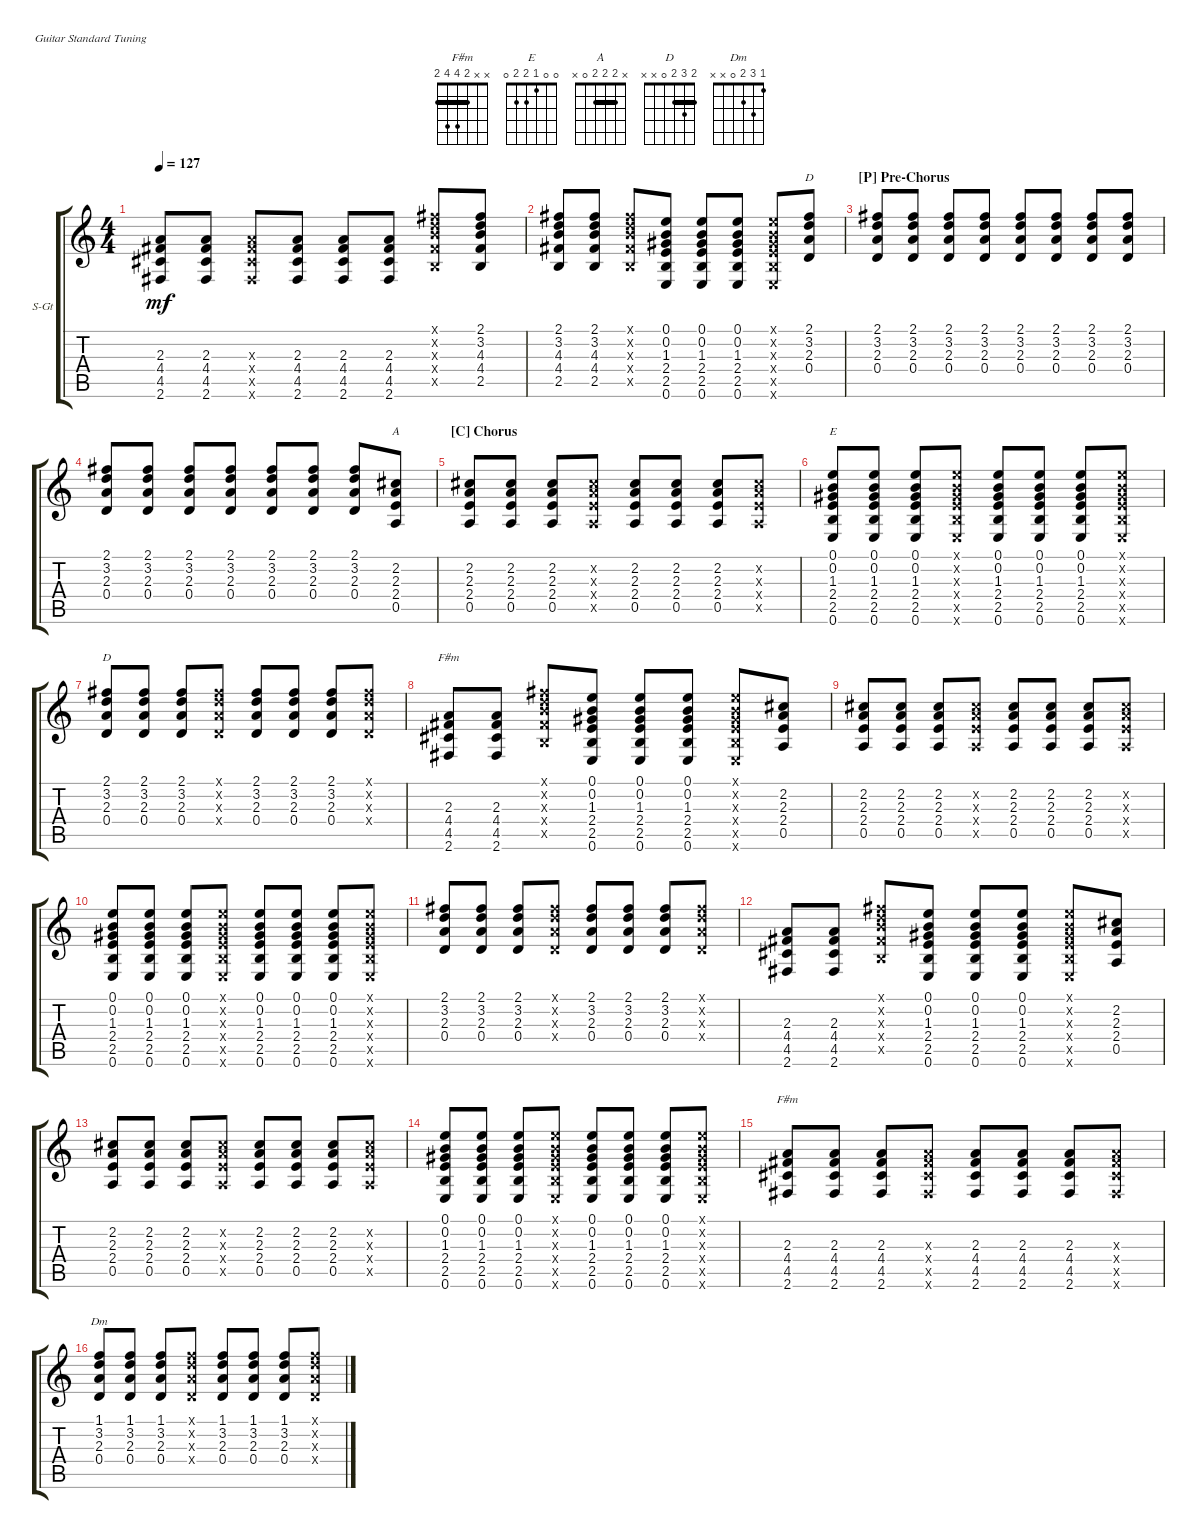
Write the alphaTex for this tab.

\defaultSystemsLayout 4
\bracketExtendMode groupsimilarinstruments
\firstSystemTrackNameOrientation horizontal
\otherSystemsTrackNameOrientation horizontal
\track ("Rhythm Steel Guitar" "S-Gt") {instrument acousticguitarsteel}
\staff {score tabs}
\tuning (E4 B3 G3 D3 A2 E2)
\chord ("F#m" x x 2 4 4 2) {barre 2}
\chord ("E" 0 0 1 2 2 0)
\chord ("A" x 2 2 2 0 x) {barre (2 2)}
\chord ("D" 2 3 2 0 x x) {barre 2}
\chord ("Dm" 1 3 2 0 x x)
\ts (4 4)
\tempo 127
\clef g2
\ks c
(2.6 4.5 4.4 2.3).8{dy mf} (2.6 4.5 4.4 2.3).8 (2.6{x} 4.5{x} 4.4{x} 2.3{x}).8 (2.6 4.5 4.4 2.3).8 (2.6 4.5 4.4 2.3).8 (2.6 4.5 4.4 2.3).8 (2.5{x} 4.4{x} 4.3{x} 3.2{x} 2.1{x}).8 (2.5 4.4 4.3 3.2 2.1).8 |
(2.5 4.4 4.3 3.2 2.1).8 (2.5 4.4 4.3 3.2 2.1).8 (2.5{x} 4.4{x} 4.3{x} 3.2{x} 2.1{x}).8 (0.6 2.5 2.4 1.3 0.2 0.1).8 (0.6 2.5 2.4 1.3 0.2 0.1).8 (0.6 2.5 2.4 1.3 0.2 0.1).8 (0.6{x} 2.5{x} 2.4{x} 1.3{x} 0.2{x} 0.1{x}).8 (0.4 2.3 3.2 2.1).8{ch "D"} |
\section ("P" "Pre-Chorus")
(0.4 2.3 3.2 2.1).8 (0.4 2.3 3.2 2.1).8 (0.4 2.3 3.2 2.1).8 (0.4 2.3 3.2 2.1).8 (0.4 2.3 3.2 2.1).8 (0.4 2.3 3.2 2.1).8 (0.4 2.3 3.2 2.1).8 (0.4 2.3 3.2 2.1).8 |
(0.4 2.3 3.2 2.1).8 (0.4 2.3 3.2 2.1).8 (0.4 2.3 3.2 2.1).8 (0.4 2.3 3.2 2.1).8 (0.4 2.3 3.2 2.1).8 (0.4 2.3 3.2 2.1).8 (0.4 2.3 3.2 2.1).8 (0.5 2.4 2.3 2.2).8{ch "A"} |
\section ("C" "Chorus")
(0.5 2.4 2.3 2.2).8 (0.5 2.4 2.3 2.2).8 (0.5 2.4 2.3 2.2).8 (0.5{x} 2.4{x} 2.3{x} 2.2{x}).8 (0.5 2.4 2.3 2.2).8 (0.5 2.4 2.3 2.2).8 (0.5 2.4 2.3 2.2).8 (0.5{x} 2.4{x} 2.3{x} 2.2{x}).8 |
(0.6 2.5 2.4 1.3 0.2 0.1).8{ch "E"} (0.6 2.5 2.4 1.3 0.2 0.1).8 (0.6 2.5 2.4 1.3 0.2 0.1).8 (0.6{x} 2.5{x} 2.4{x} 1.3{x} 0.2{x} 0.1{x}).8 (0.6 2.5 2.4 1.3 0.2 0.1).8 (0.6 2.5 2.4 1.3 0.2 0.1).8 (0.6 2.5 2.4 1.3 0.2 0.1).8 (0.6{x} 2.5{x} 2.4{x} 1.3{x} 0.2{x} 0.1{x}).8 |
(0.4 2.3 3.2 2.1).8{ch "D"} (0.4 2.3 3.2 2.1).8 (0.4 2.3 3.2 2.1).8 (0.4{x} 2.3{x} 3.2{x} 2.1{x}).8 (0.4 2.3 3.2 2.1).8 (0.4 2.3 3.2 2.1).8 (0.4 2.3 3.2 2.1).8 (0.4{x} 2.3{x} 3.2{x} 2.1{x}).8 |
(2.6 4.5 4.4 2.3).8{ch "F#m"} (2.6 4.5 4.4 2.3).8 (2.5{x} 4.4{x} 4.3{x} 3.2{x} 2.1{x}).8 (0.6 2.5 2.4 1.3 0.2 0.1).8 (0.6 2.5 2.4 1.3 0.2 0.1).8 (0.6 2.5 2.4 1.3 0.2 0.1).8 (0.6{x} 2.5{x} 2.4{x} 1.3{x} 0.2{x} 0.1{x}).8 (0.5 2.4 2.3 2.2).8 |
(0.5 2.4 2.3 2.2).8 (0.5 2.4 2.3 2.2).8 (0.5 2.4 2.3 2.2).8 (0.5{x} 2.4{x} 2.3{x} 2.2{x}).8 (0.5 2.4 2.3 2.2).8 (0.5 2.4 2.3 2.2).8 (0.5 2.4 2.3 2.2).8 (0.5{x} 2.4{x} 2.3{x} 2.2{x}).8 |
(0.6 2.5 2.4 1.3 0.2 0.1).8 (0.6 2.5 2.4 1.3 0.2 0.1).8 (0.6 2.5 2.4 1.3 0.2 0.1).8 (0.6{x} 2.5{x} 2.4{x} 1.3{x} 0.2{x} 0.1{x}).8 (0.6 2.5 2.4 1.3 0.2 0.1).8 (0.6 2.5 2.4 1.3 0.2 0.1).8 (0.6 2.5 2.4 1.3 0.2 0.1).8 (0.6{x} 2.5{x} 2.4{x} 1.3{x} 0.2{x} 0.1{x}).8 |
(0.4 2.3 3.2 2.1).8 (0.4 2.3 3.2 2.1).8 (0.4 2.3 3.2 2.1).8 (0.4{x} 2.3{x} 3.2{x} 2.1{x}).8 (0.4 2.3 3.2 2.1).8 (0.4 2.3 3.2 2.1).8 (0.4 2.3 3.2 2.1).8 (0.4{x} 2.3{x} 3.2{x} 2.1{x}).8 |
(2.6 4.5 4.4 2.3).8 (2.6 4.5 4.4 2.3).8 (2.5{x} 4.4{x} 4.3{x} 3.2{x} 2.1{x}).8 (0.6 2.5 2.4 1.3 0.2 0.1).8 (0.6 2.5 2.4 1.3 0.2 0.1).8 (0.6 2.5 2.4 1.3 0.2 0.1).8 (0.6{x} 2.5{x} 2.4{x} 1.3{x} 0.2{x} 0.1{x}).8 (0.5 2.4 2.3 2.2).8 |
(0.5 2.4 2.3 2.2).8 (0.5 2.4 2.3 2.2).8 (0.5 2.4 2.3 2.2).8 (0.5{x} 2.4{x} 2.3{x} 2.2{x}).8 (0.5 2.4 2.3 2.2).8 (0.5 2.4 2.3 2.2).8 (0.5 2.4 2.3 2.2).8 (0.5{x} 2.4{x} 2.3{x} 2.2{x}).8 |
(0.6 2.5 2.4 1.3 0.2 0.1).8 (0.6 2.5 2.4 1.3 0.2 0.1).8 (0.6 2.5 2.4 1.3 0.2 0.1).8 (0.6{x} 2.5{x} 2.4{x} 1.3{x} 0.2{x} 0.1{x}).8 (0.6 2.5 2.4 1.3 0.2 0.1).8 (0.6 2.5 2.4 1.3 0.2 0.1).8 (0.6 2.5 2.4 1.3 0.2 0.1).8 (0.6{x} 2.5{x} 2.4{x} 1.3{x} 0.2{x} 0.1{x}).8 |
(2.6 4.5 4.4 2.3).8{ch "F#m"} (2.6 4.5 4.4 2.3).8 (2.6 4.5 4.4 2.3).8 (2.6{x} 4.5{x} 4.4{x} 2.3{x}).8 (2.6 4.5 4.4 2.3).8 (2.6 4.5 4.4 2.3).8 (2.6 4.5 4.4 2.3).8 (2.6{x} 4.5{x} 4.4{x} 2.3{x}).8 |
(0.4 2.3 3.2 1.1).8{ch "Dm"} (0.4 2.3 3.2 1.1).8 (0.4 2.3 3.2 1.1).8 (0.4{x} 2.3{x} 3.2{x} 1.1{x}).8 (0.4 2.3 3.2 1.1).8 (0.4 2.3 3.2 1.1).8 (0.4 2.3 3.2 1.1).8 (0.4{x} 2.3{x} 3.2{x} 1.1{x}).8
